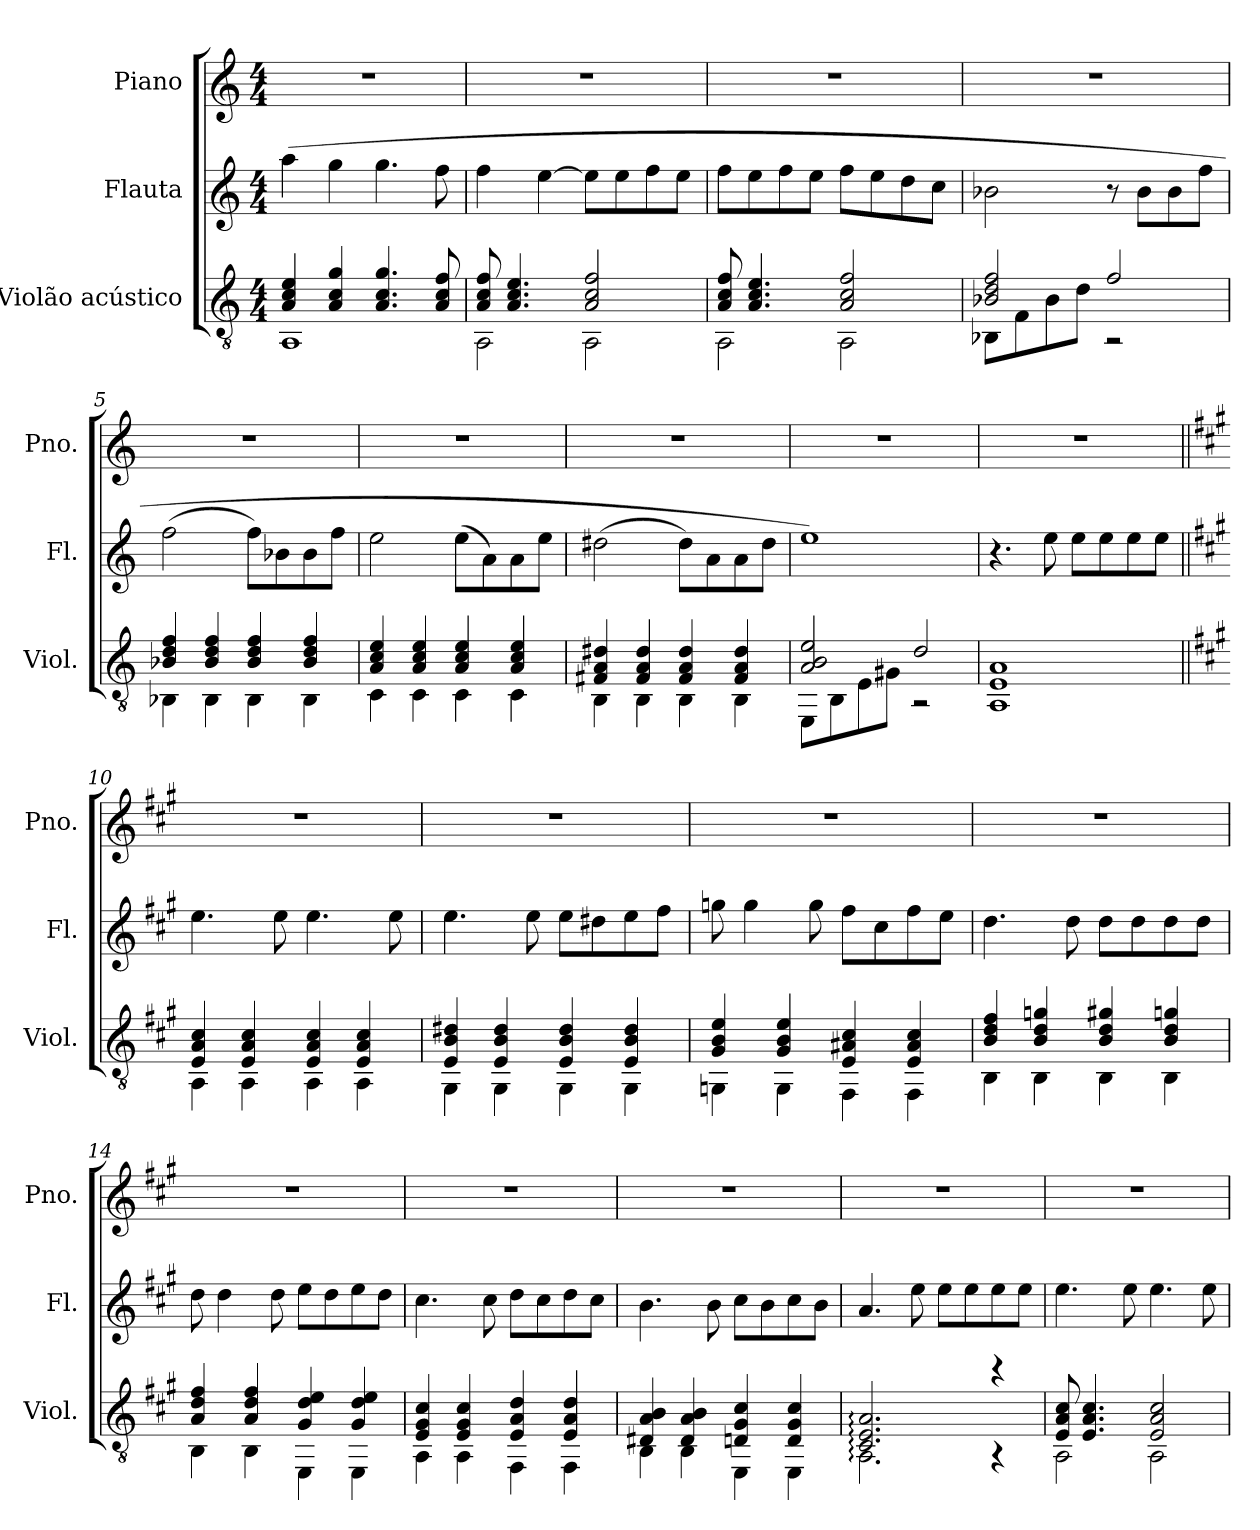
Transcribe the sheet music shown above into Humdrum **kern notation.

**kern	**kern	**kern
*part3	*part2	*part1
*staff3	*staff2	*staff1
*I"Violão acústico	*I"Flauta	*I"Piano
*I'Viol.	*I'Fl.	*I'Pno.
*clefGv2	*clefG2	*clefG2
*k[]	*k[]	*k[]
*M4/4	*M4/4	*M4/4
*MM100	*MM100	*MM100
=1	=1	=1
*^	*	*
1AA	4A/ 4c/ 4e/	(4aa\	1r
.	4A/ 4c/ 4g/	4gg\	.
.	4.A/ 4.c/ 4.g/	4.gg\	.
.	8A/ 8c/ 8f/	8ff\	.
=2	=2	=2	=2
2AA\	8A/ 8c/ 8f/	4ff\	1r
.	4.A/ 4.c/ 4.e/	.	.
.	.	[4ee\	.
2AA\	2A/ 2c/ 2f/	8ee\L]	.
.	.	8ee\	.
.	.	8ff\	.
.	.	8ee\J	.
=3	=3	=3	=3
2AA\	8A/ 8c/ 8f/	8ff\L	1r
.	4.A/ 4.c/ 4.e/	8ee\	.
.	.	8ff\	.
.	.	8ee\J	.
2AA\	2A/ 2c/ 2f/	8ff\L	.
.	.	8ee\	.
.	.	8dd\	.
.	.	8cc\J	.
=4	=4	=4	=4
8BB-X\L	2B-X/ 2d/ 2f/	2b-X\	1r
8F\	.	.	.
8B-\	.	.	.
8d\J	.	.	.
2rAA	2f/	8r	.
.	.	8b-\L	.
.	.	8b-\	.
.	.	8ff\J	.
!!LO:LB:g=z
=5	=5	=5	=5
4BB-X\	4B-X/ 4d/ 4f/	(2ff\	1r
4BB-\	4B-/ 4d/ 4f/	.	.
4BB-\	4B-/ 4d/ 4f/	8ff\L)	.
.	.	8b-X\	.
4BB-\	4B-/ 4d/ 4f/	8b-\	.
.	.	8ff\J	.
=6	=6	=6	=6
4C\	4A/ 4c/ 4e/	2ee\	1r
4C\	4A/ 4c/ 4e/	.	.
4C\	4A/ 4c/ 4e/	(8ee\L	.
.	.	8a\)	.
4C\	4A/ 4c/ 4e/	8a\	.
.	.	8ee\J	.
=7	=7	=7	=7
4BB\	4F#X/ 4A/ 4d#X/	(2dd#X\	1r
4BB\	4F#/ 4A/ 4d#/	.	.
4BB\	4F#/ 4A/ 4d#/	8dd#\L)	.
.	.	8a\	.
4BB\	4F#/ 4A/ 4d#/	8a\	.
.	.	8dd#\J	.
=8	=8	=8	=8
8EE\L	2A/ 2B/ 2e/	1ee)	1r
8BB\	.	.	.
8E\	.	.	.
(8G#X\J	.	.	.
2rAA	2d/	.	.
!!LO:LB:g=z
=9	=9	=9	=9
1AA	1E 1A	4.r	1r
.	.	8ee\	.
.	.	8ee\L	.
.	.	8ee\	.
.	.	8ee\	.
.	.	8ee\J	.
=10||	=10||	=10||	=10||
*k[f#c#g#]	*	*k[f#c#g#]	*k[f#c#g#]
4AA\	4E/ 4A/ 4c#/	4.ee\	1r
4AA\	4E/ 4A/ 4c#/	.	.
.	.	8ee\	.
4AA\	4E/ 4A/ 4c#/	4.ee\	.
4AA\	4E/ 4A/ 4c#/	.	.
.	.	8ee\	.
=11	=11	=11	=11
4GG#\	4E/ 4B/ 4d#X/	4.ee\	1r
4GG#\	4E/ 4B/ 4d#/	.	.
.	.	8ee\	.
4GG#\	4E/ 4B/ 4d#/	8ee\L	.
.	.	8dd#X\	.
4GG#\	4E/ 4B/ 4d#/	8ee\	.
.	.	8ff#\J	.
=12	=12	=12	=12
4GGn\	4G#/ 4B/ 4e/	8ggn\	1r
.	.	4gg\	.
4GG\	4G#/ 4B/ 4e/	.	.
.	.	8gg\	.
4FF#\	4E/ 4A#X/ 4c#/	8ff#\L	.
.	.	8cc#\	.
4FF#\	4E/ 4A#/ 4c#/	8ff#\	.
.	.	8ee\J	.
!!LO:LB:g=z
=13	=13	=13	=13
4BB\	4B/ 4d/ 4f#/	4.dd\	1r
4BB\	4B/ 4d/ 4gn/	.	.
.	.	8dd\	.
4BB\	4B/ 4d/ 4g#X/	8dd\L	.
.	.	8dd\	.
4BB\	4B/ 4d/ 4gn/	8dd\	.
.	.	8dd\J	.
=14	=14	=14	=14
4BB\	4A/ 4d/ 4f#/	8dd\	1r
.	.	4dd\	.
4BB\	4A/ 4d/ 4f#/	.	.
.	.	8dd\	.
4EE\	4G#/ 4d/ 4e/	8ee\L	.
.	.	8dd\	.
4EE\	4G#/ 4d/ 4e/	8ee\	.
.	.	8dd\J	.
=15	=15	=15	=15
4AA\	4E/ 4G#/ 4c#/	4.cc#\	1r
4AA\	4E/ 4G#/ 4c#/	.	.
.	.	8cc#\	.
4FF#\	4E/ 4A/ 4d/	8dd\L	.
.	.	8cc#\	.
4FF#\	4E/ 4A/ 4d/	8dd\	.
.	.	8cc#\J	.
=16	=16	=16	=16
4BB\	4D#X/ 4A/ 4B/	4.b\	1r
4BB\	4D#/ 4A/ 4B/	.	.
.	.	8b\	.
4EE\	4Dn/ 4G#/ 4c#/	8cc#\L	.
.	.	8b\	.
4EE\	4D/ 4G#/ 4c#/	8cc#\	.
.	.	8b\J	.
!!LO:LB:g=z
=17	=17	=17	=17
2.AA:\	2.C#/: 2.E/: 2.A/:	4.a/	1r
.	.	8ee\	.
.	.	8ee\L	.
.	.	8ee\	.
4rAA	4rcc	8ee\	.
.	.	8ee\J	.
=18	=18	=18	=18
2AA\	8E/ 8A/ 8c#/	4.ee\	1r
.	4.E/ 4.A/ 4.c#/	.	.
.	.	8ee\	.
2AA\	2E/ 2A/ 2c#/	4.ee\	.
.	.	8ee\	.
*v	*v	*	*
=	=	=
*-	*-	*-
